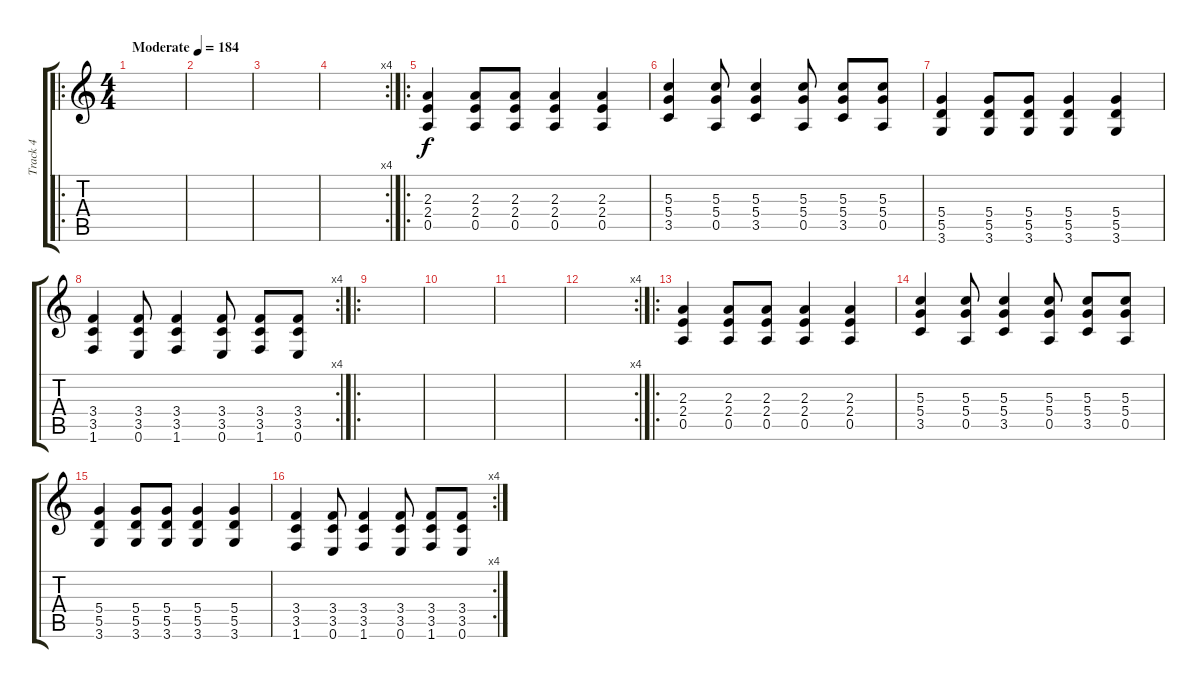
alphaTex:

\track ("Track 4" "Track 4") {instrument distortionguitar}
\staff {score tabs}
\tuning (E4 B3 G3 D3 A2 E2) {hide}
\ro
\ts (4 4)
\tempo (184 "Moderate")
\clef g2
\ks c
|
|
|
\rc 4
|
\ro
(2.3 2.4 0.5).4{volume 16} (2.3 2.4 0.5).8 (2.3 2.4 0.5).8 (2.3 2.4 0.5).4 (2.3 2.4 0.5).4 |
(5.3 5.4 3.5).4 (5.3 5.4 0.5).8 (5.3 5.4 3.5).4 (5.3 5.4 0.5).8 (5.3 5.4 3.5).8 (5.3 5.4 0.5).8 |
(5.4 5.5 3.6).4 (5.4 5.5 3.6).8 (5.4 5.5 3.6).8 (5.4 5.5 3.6).4 (5.4 5.5 3.6).4 |
\rc 4
(3.4 3.5 1.6).4 (3.4 3.5 0.6).8 (3.4 3.5 1.6).4 (3.4 3.5 0.6).8 (3.4 3.5 1.6).8 (3.4 3.5 0.6).8 |
\ro
|
|
|
\rc 4
|
\ro
(2.3 2.4 0.5).4 (2.3 2.4 0.5).8 (2.3 2.4 0.5).8 (2.3 2.4 0.5).4 (2.3 2.4 0.5).4 |
(5.3 5.4 3.5).4 (5.3 5.4 0.5).8 (5.3 5.4 3.5).4 (5.3 5.4 0.5).8 (5.3 5.4 3.5).8 (5.3 5.4 0.5).8 |
(5.4 5.5 3.6).4 (5.4 5.5 3.6).8 (5.4 5.5 3.6).8 (5.4 5.5 3.6).4 (5.4 5.5 3.6).4 |
\rc 4
(3.4 3.5 1.6).4 (3.4 3.5 0.6).8 (3.4 3.5 1.6).4 (3.4 3.5 0.6).8 (3.4 3.5 1.6).8 (3.4 3.5 0.6).8
